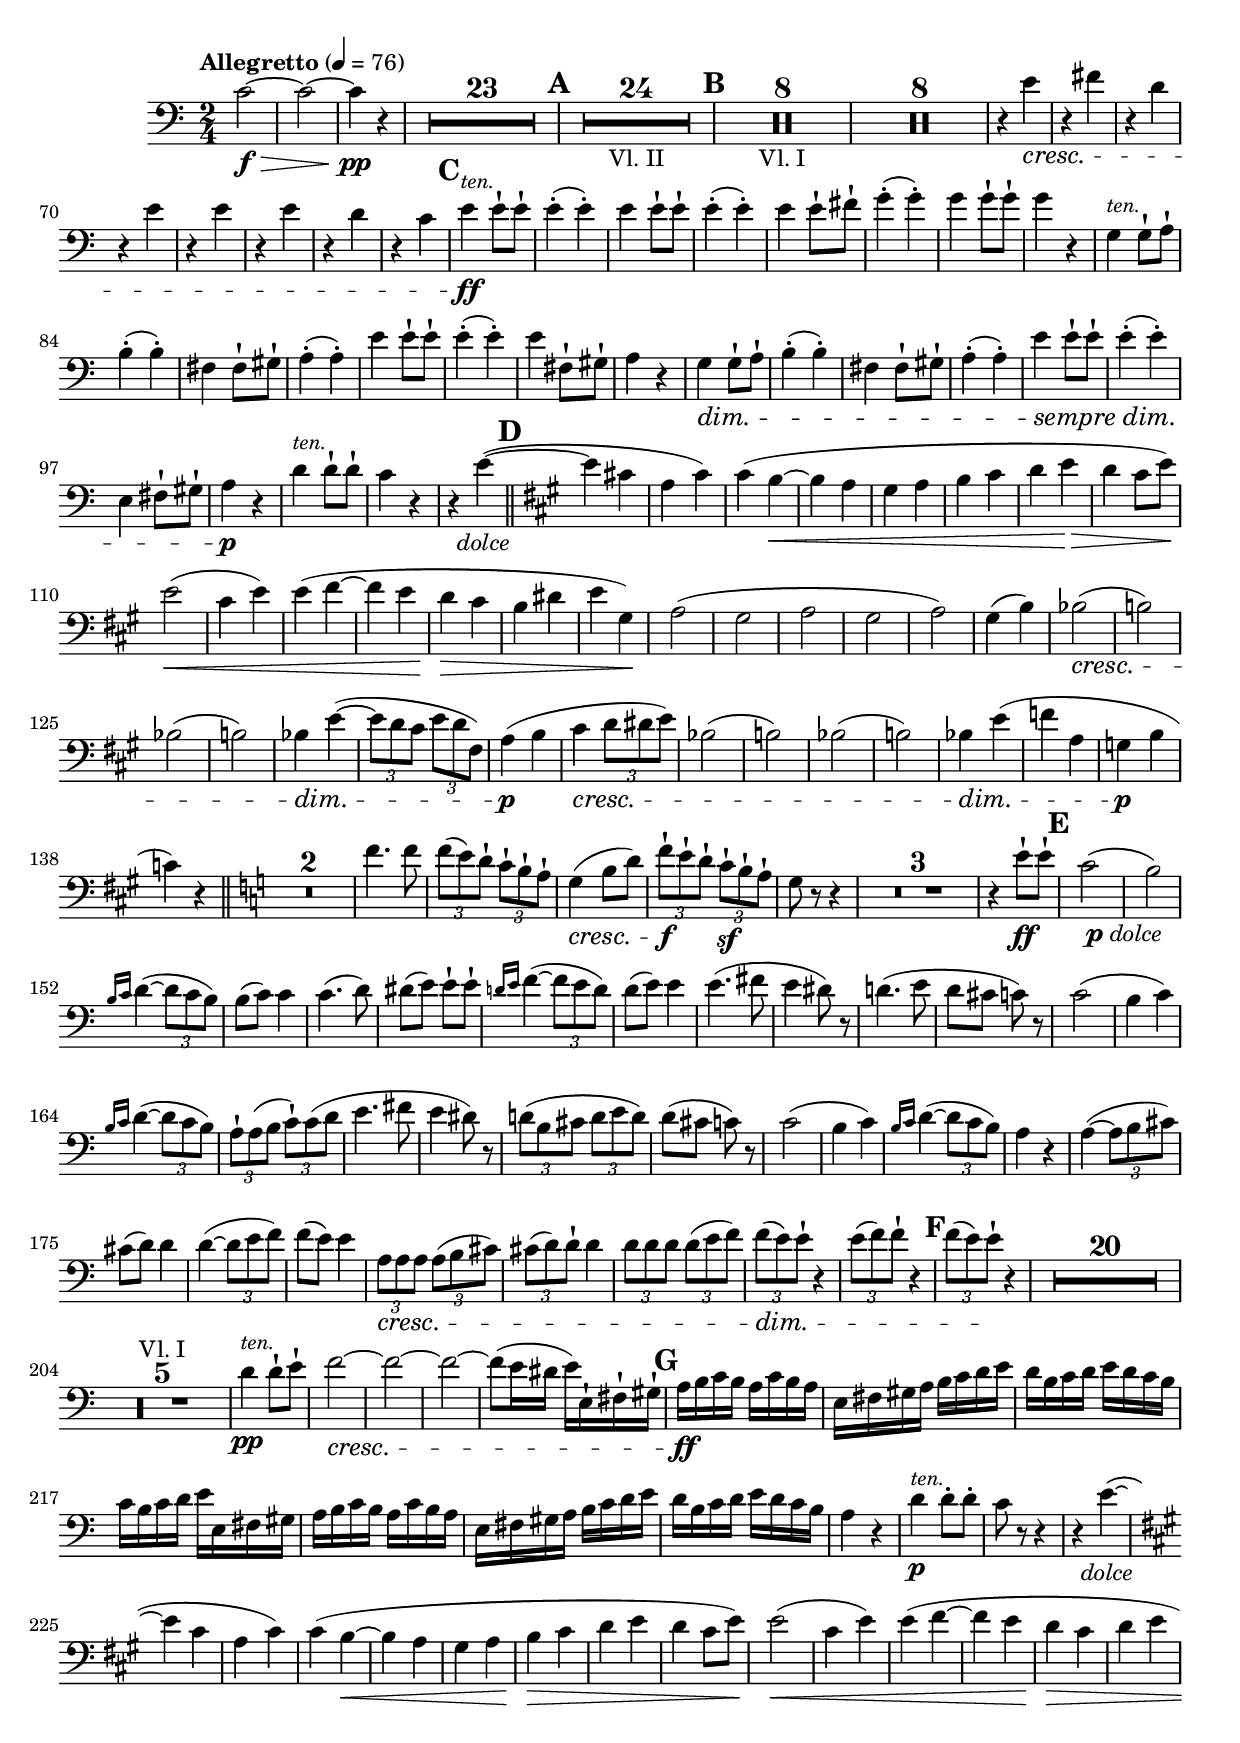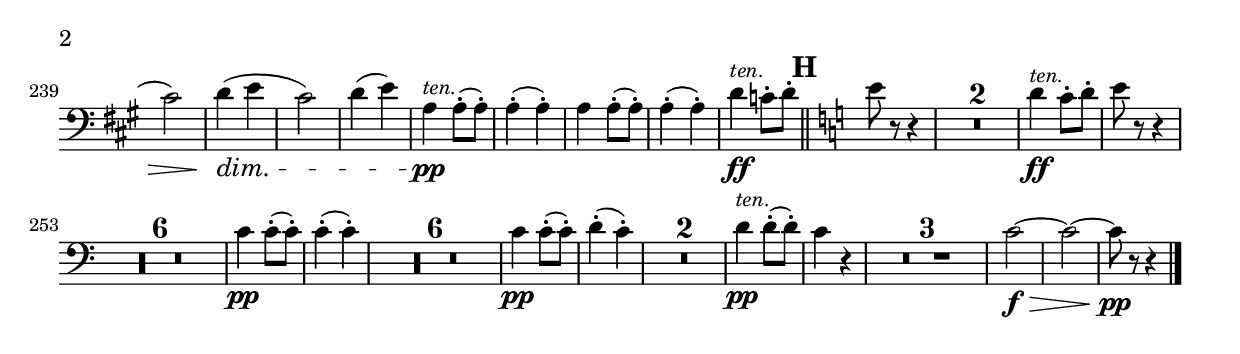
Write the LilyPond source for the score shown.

\version "2.24.3"

\version "2.24.3"

\include "../definitions.ly"

voicebeethovenHxmouvementCxbassonBxmd = \absolute {
	\include "../parametres.ly"
	\clef bass \time 2/4 \key a \minor \tempo "Allegretto" 4=76
	c'2~ \f\> |
	c'2~ |
	c'4\pp r4 |
	R2*23 |
	\mark\default
	R2*24_\markup{Vl. II} |
	\mark\default
	R2*8_\markup{Vl. I} |
	R2*8 |
	r4 e'4 \cresc |
	r4 fis'4 |
	r4 d'4 |
	r4 e'4 |
	r4 e'4 |
	r4 e'4 |
	r4 d'4 |
	r4 c'4 |
	\mark\default
	e'4\tenutotext \ff e'8-! e'8-! |
	e'4-.( e'4-.) |
	e'4 e'8-! e'8-! |
	e'4-.( e'4-.) |
	e'4 e'8-! fis'8-! |
	g'4-.( g'4-.) |
	g'4 g'8-! g'8-! |
	g'4 r4 |
	g4\tenutotext g8-! a8-! |
	b4-.( b4-.) |
	fis4 fis8-! gis8-! |
	a4-.( a4-.) |
	e'4 e'8-! e'8-! |
	e'4-.( e'4-.) |
	e'4 fis8-! gis8-! |
	a4 r4 |
	g4 \dim g8-! a8-! |
	b4-.( b4-.) |
	fis4 fis8-! gis8-! |
	a4-.( a4-.) |
	e'4 \sempredim e'8-! e'8-! |
	e'4-.( e'4-.) |
	e4 fis8-! gis8-! |
	a4 \p r4 |
	d'4\tenutotext d'8-! d'8-! |
	c'4 r4 |
	r4 e'4(~ \dolce \section |
	\mark\default \barNumberCheck 102
	\key a \major e'4 cis'!4 |
	a4 cis'4) |
	cis'4( b4~ \< |
	b4 a4 |
	gis4 a4 |
	b4 cis'4 |
	d'4 e'4 \> |
	d'4 cis'8 e'8) |
	e'2( \< |
	cis'4 e'4) |
	e'4( fis'4~ |
	fis'4 e'4 |
	d'4 \> cis'4 |
	b4 dis'4 |
	e'4 gis4) \! |
	a2( |
	gis2 |
	a2 |
	gis2 |
	a2) |
	gis4( b4) |
	bes2( \cresc |
	b2) |
	bes2( |
	b2) |
	bes4 \dim e'4(~ |
	\tuplet 3/2 {e'8 d'8 cis'8} \tuplet 3/2 {e'8 d'8 fis8}) |
	a4( \p b4 |
	cis'4 \cresc \tuplet 3/2 {d'8 dis'8 e'8}) |
	bes2( |
	b2) |
	bes2( |
	b2) |
	bes4 \dim e'4( |
	f'4 a4 |
	g4 \p b4 |
	c'4) r4 \section |
	\key a \minor
	R2*2 |
	f'4. f'8 |
	\tuplet 3/2 {f'8( e'8) d'8-!} \tuplet 3/2 {c'8-! b8-! a8-!} |
	g4( \cresc b8 d'8) |
	\tuplet 3/2 {f'8-! \f e'8-! d'8-!} \tuplet 3/2 {c'8-! \sf b8-! a8-!} |
	g8 r8 r4 |
	R2*3 |
	r4 e'8-! \ff e'8-! |
	\mark\default \barNumberCheck 150
	c'2( \pdolce |
	b2) |
	\grace{b16 c'16} d'4(~ \tuplet 3/2 {d'8 c'8 b8}) |
	b8( c'8) c'4 |
	c'4.( d'8) |
	dis'8( e'8) e'8-! e'8-! |
	\grace{d'16 e'16} f'4(~ \tuplet 3/2 {f'8 e'8 d'8}) |
	d'8( e'8) e'4 |
	e'4.( fis'8 |
	e'4 dis'8) r8 |
	d'4.( e'8 |
	d'8 cis'8 c'8) r8 |
	c'2( |
	b4 c'4) |
	\grace{b16 c'} d'4(~ \tuplet 3/2 {d'8 c'8 b8}) |
	\tuplet 3/2 {a8-! a8( b8} \tuplet 3/2 {c'8-!) c'8( d'8} |
	e'4. fis'8 |
	e'4 dis'8) r8 |
	\tuplet 3/2 {d'8( b8 cis'8} \tuplet 3/2 {d'8 e'8 d'8}) |
	d'8( cis'8 c'8) r8 |
	c'2( |
	b4 c'4) |
	\grace{b16 c'} d'4(~ \tuplet 3/2 {d'8 c'8 b8}) |
	a4 r4 |
	a4(~ \tuplet 3/2 {a8 b8 cis'8}) |
	cis'8( d'8) d'4 |
	d'4(~ \tuplet 3/2 {d'8 e'8 f'8}) |
	f'8( e'8) e'4 |
	\tuplet 3/2 {a8 \cresc a8 a8} \tuplet 3/2 {a8( b8 cis'8)} |
	\tuplet 3/2 {cis'8( d'8) d'8-!} d'4 |
	\tuplet 3/2 {d'8 d'8 d'8} \tuplet 3/2 {d'8( e'8 f'8)} |
	\tuplet 3/2 {f'8( \dim e'8 ) e'8-!} r4 |
	\tuplet 3/2 {e'8( f'8) f'8-!} r4 |
	\mark\default \barNumberCheck 183
	\tuplet 3/2 {f'8( e'8) e'8-! \!} r4 |
	R2*20 |
	R2*5^\markup{Vl. I} |
	d'4\tenutotext \pp d'8-! e'8-! |
	f'2~ \cresc |
	f'2~ |
	f'2~ |
	f'8( e'16 dis'16 e'16) e16-! fis16-! gis16-! |
	\mark\default \barNumberCheck 214
	a16 \ff b16 c'16 b16 a16 c'16 b16 a16 |
	e16 fis16 gis16 a16 b16 c'16 d'16 e'16 |
	d'16 b16 c'16 d'16 e'16 d'16 c'16 b16 |
	c'16 b16 c'16 d'16 e'16 e16 fis16 gis16 |
	a16 b16 c'16 b16 a16 c'16 b16 a16 |
	e16 fis16 gis16 a16 b16 c'16 d'16 e'16 |
	d'16 b16 c'16 d'16 e'16 d'16 c'16 b16 |
	a4 r4 |
	d'4\tenutotext \p d'8-. d'8-. |
	c'8 r8 r4 |
	r4 e'4(~ \dolce |
	\key a \major
	e'4 cis'4 |
	a4 cis'4 ) |
	cis'4( b4~ \< |
	b4 a4 |
	gis4 a4 |
	b4 \> cis'4 |
	d'4 e'4 |
	d'4 cis'8 e'8) |
	e'2( \< |
	cis'4 e'4) |
	e'4( fis'4~ |
	fis'4 e'4 |
	d'4 \> cis'4 |
	d'4 e'4 |
	cis'2) |
	d'4( \dim e'4 |
	cis'2) |
	d'4( e'4) |
	a4\tenutotext \pp a8-.( a8-.) |
	a4-.( a4-.) |
	a4 a8-.( a8-.) |
	a4-.( a4-.) |
	d'4\tenutotext \ff c'8-. d'8-. \section |
	\mark\default \barNumberCheck 248
	\key a \minor e'8 r8 r4 |
	R2*2 |
	d'4\tenutotext \ff c'8-. d'8-. |
	e'8 r8 r4 |
	R2*6 |
	c'4 \pp c'8-.( c'8-.) |
	c'4-.( c'4-.) |
	R2*6 |
	c'4 \pp c'8-.( c'8-.) |
	d'4-.( c'4-.) |
	R2*2 |
	d'4\tenutotext \pp d'8-.( d'8-.) |
	c'4 r4 |
	R2*3 |
	c'2~ \f\> |
	c'2~ |
	c'8 \pp r8 r4 \fine |
}


\score {
	\new Staff \voicebeethovenHxmouvementCxbassonBxmd
	\layout { }
}
